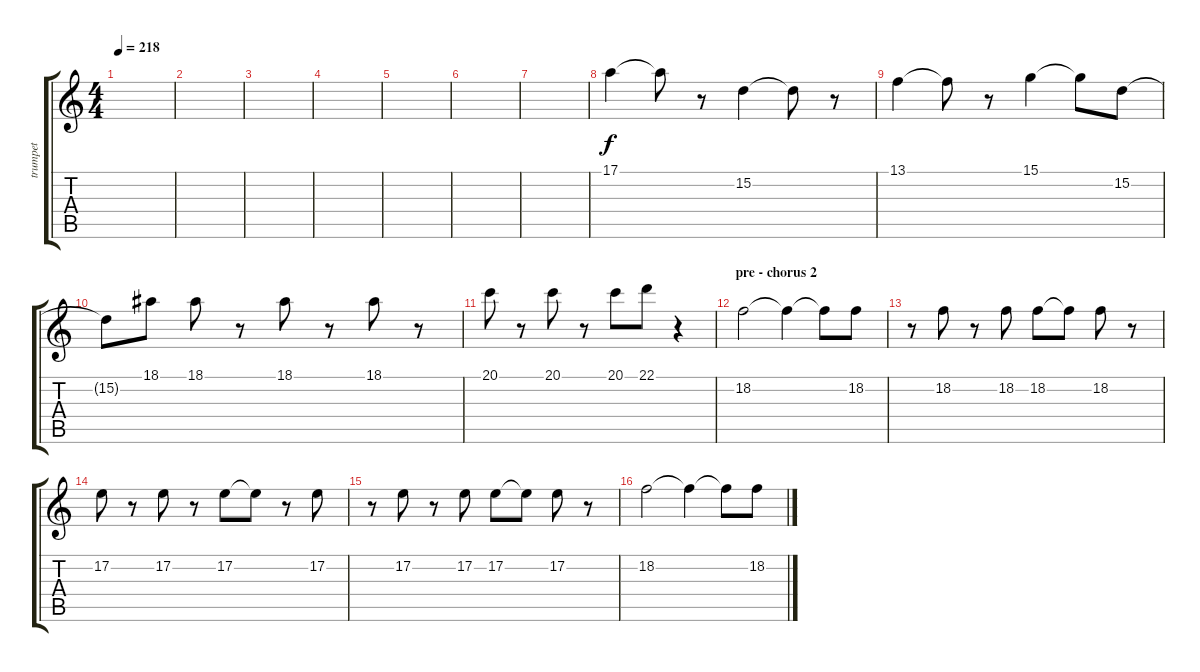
\track ("trumpet " "trumpet ") {instrument trumpet}
\staff {score tabs}
\tuning (E4 B3 G3 D3 A2 E2) {hide}
\ts (4 4)
\tempo 218
\clef g2
\ks c
|
|
|
|
|
|
|
17.1.4{balance 4} 17.1{t}.8 r.8 15.2.4 15.2{t}.8 r.8 |
13.1.4 13.1{t}.8 r.8 15.1.4 15.1{t}.8 15.2.8 |
15.2{t}.8 18.1.8{balance 12} 18.1.8 r.8 18.1.8 r.8 18.1.8 r.8 |
20.1.8 r.8 20.1.8 r.8 20.1.8 22.1.8 r.4 |
\section ("" "pre - chorus 2")
18.2.2{balance 4} 18.2{t}.4 18.2{t}.8 18.2.8 |
r.8 18.2.8 r.8 18.2.8 18.2.8 18.2{t}.8 18.2.8 r.8 |
17.2.8 r.8 17.2.8 r.8 17.2.8 17.2{t}.8 r.8 17.2.8 |
r.8 17.2.8 r.8 17.2.8 17.2.8 17.2{t}.8 17.2.8 r.8 |
18.2.2 18.2{t}.4 18.2{t}.8 18.2.8
